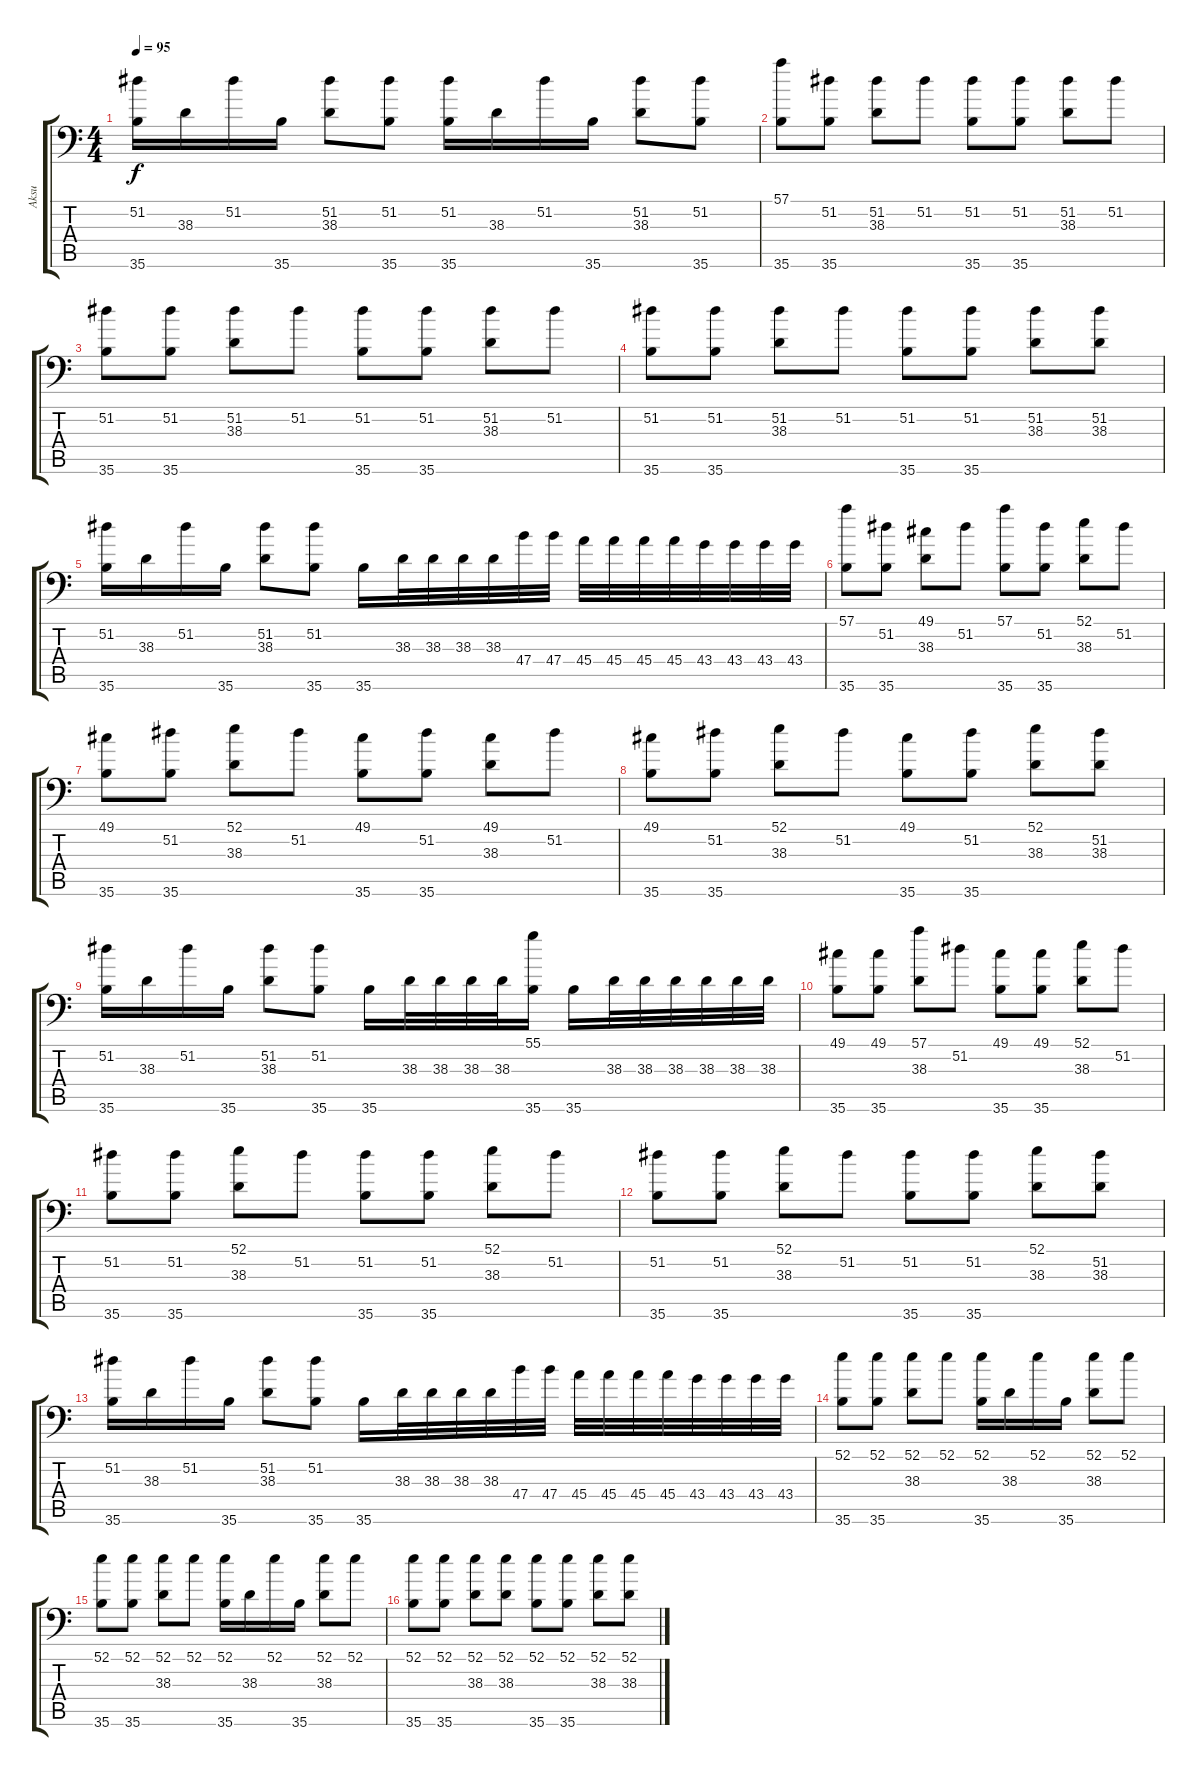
\track ("Aksu" "Aksu") {instrument acousticgrandpiano}
\staff {score tabs}
\tuning (C-1 C-1 C-1 C-1 C-1 C-1) {hide}
\ts (4 4)
\tempo 95
\clef f4
\ks c
(51.2 35.6).16{dy f} 38.3.16 51.2.16 35.6.16 (51.2 38.3).8 (51.2 35.6).8 (51.2 35.6).16 38.3.16 51.2.16 35.6.16 (51.2 38.3).8 (51.2 35.6).8 |
(57.1 35.6).8 (51.2 35.6).8 (51.2 38.3).8 51.2.8 (51.2 35.6).8 (51.2 35.6).8 (51.2 38.3).8 51.2.8 |
(51.2 35.6).8 (51.2 35.6).8 (51.2 38.3).8 51.2.8 (51.2 35.6).8 (51.2 35.6).8 (51.2 38.3).8 51.2.8 |
(51.2 35.6).8 (51.2 35.6).8 (51.2 38.3).8 51.2.8 (51.2 35.6).8 (51.2 35.6).8 (51.2 38.3).8 (51.2 38.3).8 |
(51.2 35.6).16 38.3.16 51.2.16 35.6.16 (51.2 38.3).8 (51.2 35.6).8 35.6.16 38.3.32 38.3.32 38.3.32 38.3.32 47.4.32 47.4.32 45.4.32 45.4.32 45.4.32 45.4.32 43.4.32 43.4.32 43.4.32 43.4.32 |
(57.1 35.6).8 (51.2 35.6).8 (49.1 38.3).8 51.2.8 (57.1 35.6).8 (51.2 35.6).8 (52.1 38.3).8 51.2.8 |
(49.1 35.6).8 (51.2 35.6).8 (52.1 38.3).8 51.2.8 (49.1 35.6).8 (51.2 35.6).8 (49.1 38.3).8 51.2.8 |
(49.1 35.6).8 (51.2 35.6).8 (52.1 38.3).8 51.2.8 (49.1 35.6).8 (51.2 35.6).8 (52.1 38.3).8 (51.2 38.3).8 |
(51.2 35.6).16 38.3.16 51.2.16 35.6.16 (51.2 38.3).8 (51.2 35.6).8 35.6.16 38.3.32 38.3.32 38.3.32 38.3.32 (55.1 35.6).16 35.6.16 38.3.32 38.3.32 38.3.32 38.3.32 38.3.32 38.3.32 |
(49.1 35.6).8 (49.1 35.6).8 (57.1 38.3).8 51.2.8 (49.1 35.6).8 (49.1 35.6).8 (52.1 38.3).8 51.2.8 |
(51.2 35.6).8 (51.2 35.6).8 (52.1 38.3).8 51.2.8 (51.2 35.6).8 (51.2 35.6).8 (52.1 38.3).8 51.2.8 |
(51.2 35.6).8 (51.2 35.6).8 (52.1 38.3).8 51.2.8 (51.2 35.6).8 (51.2 35.6).8 (52.1 38.3).8 (51.2 38.3).8 |
(51.2 35.6).16 38.3.16 51.2.16 35.6.16 (51.2 38.3).8 (51.2 35.6).8 35.6.16 38.3.32 38.3.32 38.3.32 38.3.32 47.4.32 47.4.32 45.4.32 45.4.32 45.4.32 45.4.32 43.4.32 43.4.32 43.4.32 43.4.32 |
(52.1 35.6).8 (52.1 35.6).8 (52.1 38.3).8 52.1.8 (52.1 35.6).16 38.3.16 52.1.16 35.6.16 (52.1 38.3).8 52.1.8 |
(52.1 35.6).8 (52.1 35.6).8 (52.1 38.3).8 52.1.8 (52.1 35.6).16 38.3.16 52.1.16 35.6.16 (52.1 38.3).8 52.1.8 |
(52.1 35.6).8 (52.1 35.6).8 (52.1 38.3).8 (52.1 38.3).8 (52.1 35.6).8 (52.1 35.6).8 (52.1 38.3).8 (52.1 38.3).8
